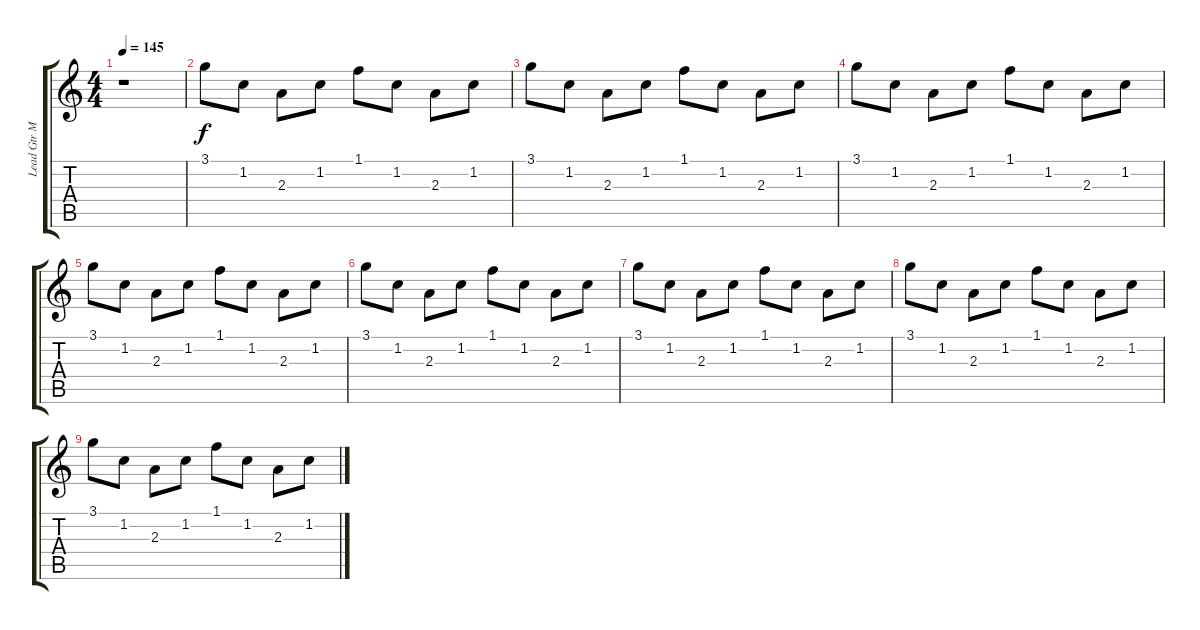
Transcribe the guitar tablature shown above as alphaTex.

\track ("Lead Gtr Muted" "Lead Gtr M") {instrument electricguitarmuted}
\staff {score tabs}
\tuning (E4 B3 G3 D3 A2 E2) {hide}
\ts (4 4)
\tempo 145
\clef g2
\ks c
r.1{dy ff} |
3.1.8{dy f volume 12} 1.2.8 2.3.8 1.2.8 1.1.8 1.2.8 2.3.8 1.2.8 |
3.1.8 1.2.8 2.3.8 1.2.8 1.1.8 1.2.8 2.3.8 1.2.8 |
3.1.8{volume 12} 1.2.8{volume 12} 2.3.8{volume 12} 1.2.8{volume 12} 1.1.8{volume 11} 1.2.8{volume 11} 2.3.8{volume 11} 1.2.8{volume 11} |
3.1.8{volume 10} 1.2.8{volume 10} 2.3.8{volume 10} 1.2.8{volume 10} 1.1.8{volume 9} 1.2.8{volume 9} 2.3.8{volume 9} 1.2.8{volume 8} |
3.1.8{volume 8} 1.2.8{volume 8} 2.3.8{volume 8} 1.2.8{volume 8} 1.1.8{volume 7} 1.2.8{volume 7} 2.3.8{volume 7} 1.2.8{volume 6} |
3.1.8{volume 6} 1.2.8{volume 6} 2.3.8{volume 6} 1.2.8{volume 5} 1.1.8{volume 5} 1.2.8{volume 5} 2.3.8{volume 5} 1.2.8{volume 4} |
3.1.8{volume 4} 1.2.8{volume 4} 2.3.8{volume 4} 1.2.8{volume 3} 1.1.8{volume 3} 1.2.8{volume 3} 2.3.8{volume 2} 1.2.8{volume 2} |
3.1.8{volume 2} 1.2.8{volume 2} 2.3.8{volume 2} 1.2.8{volume 1} 1.1.8{volume 1} 1.2.8{volume 1} 2.3.8{volume 0} 1.2.8{volume 0}
